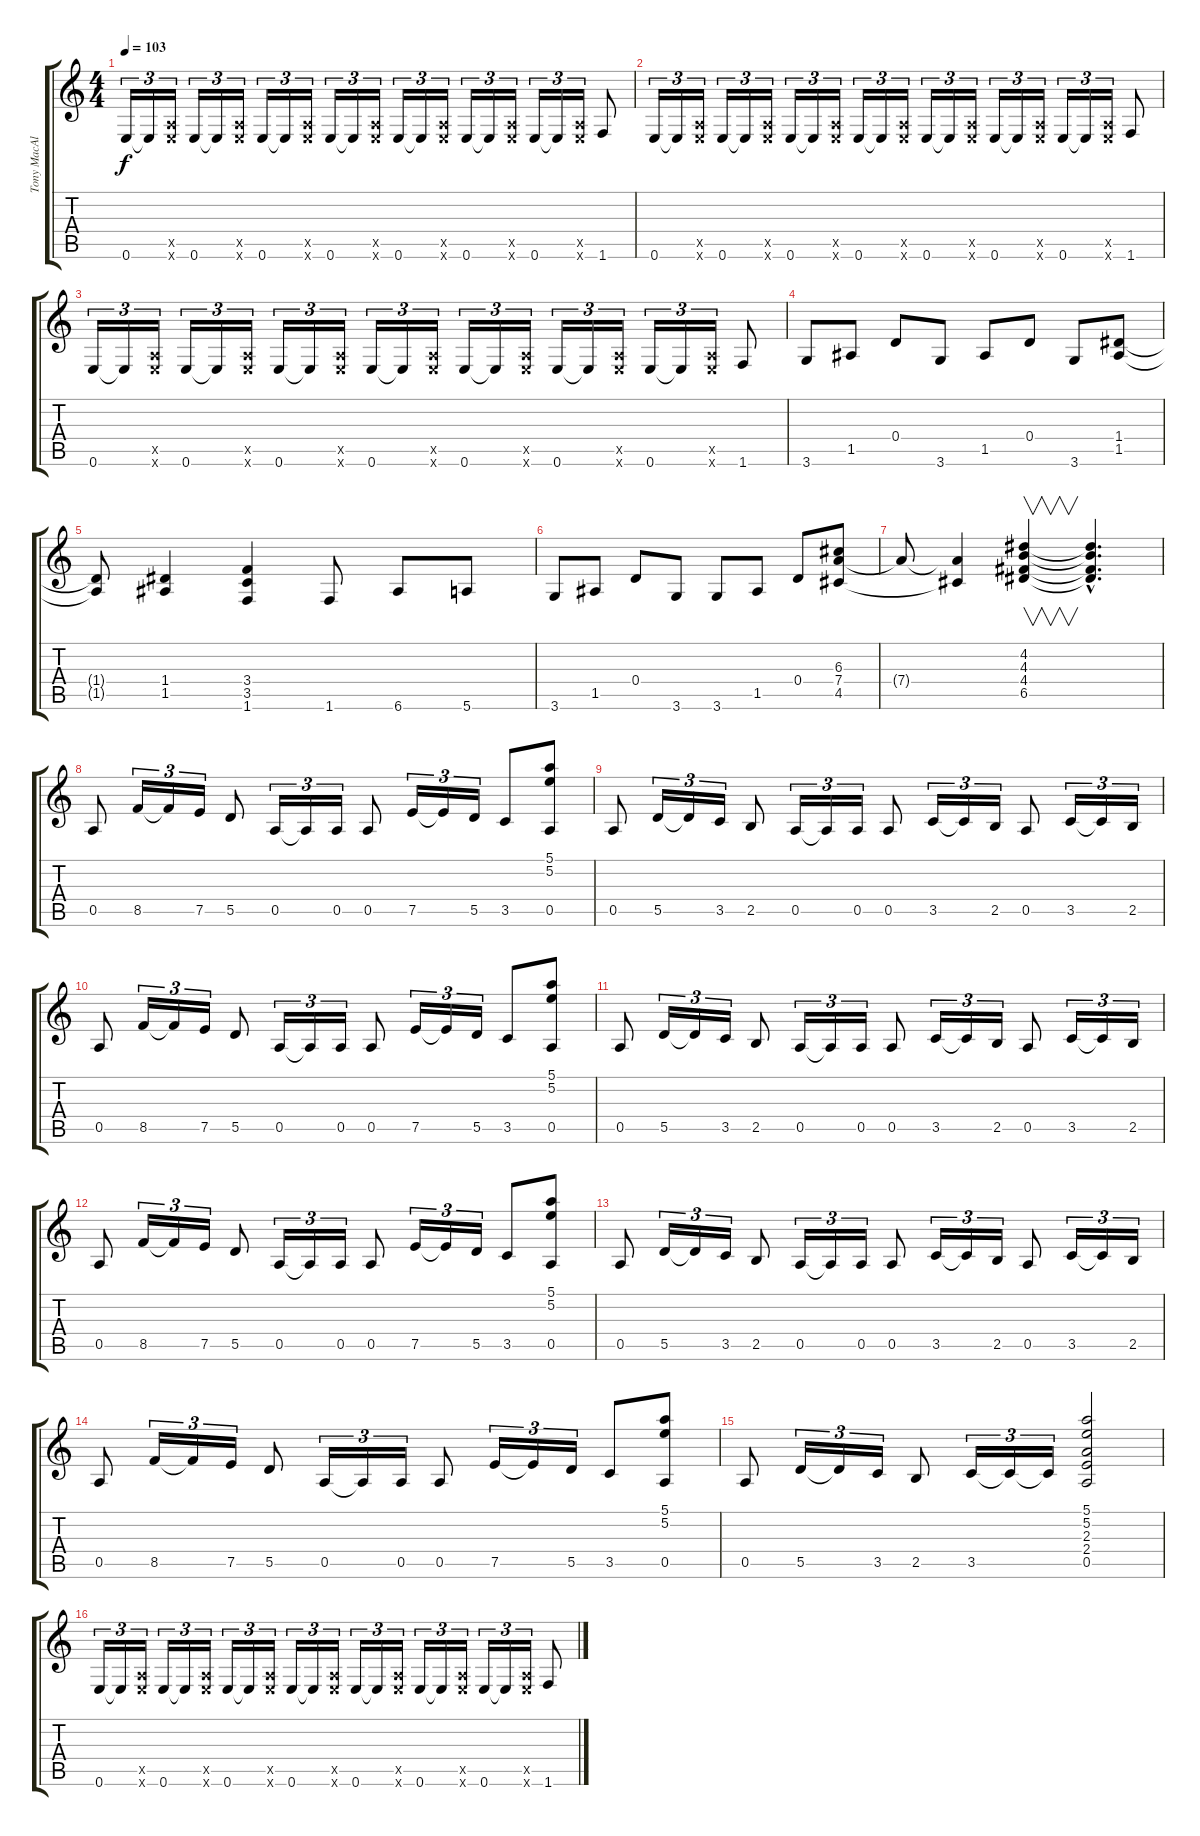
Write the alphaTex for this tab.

\track ("Tony MacAlpine" "Tony MacAl") {instrument overdrivenguitar}
\staff {score tabs}
\tuning (E4 B3 G3 D3 A2 E2) {hide}
\ts (4 4)
\tempo 103
\clef g2
\ks c
0.6.16{tu (3 2) dy f} 0.6{t}.16{tu (3 2)} (0.5{x} 0.6{x}).16{tu (3 2)} 0.6.16{tu (3 2)} 0.6{t}.16{tu (3 2)} (0.5{x} 0.6{x}).16{tu (3 2)} 0.6.16{tu (3 2)} 0.6{t}.16{tu (3 2)} (0.5{x} 0.6{x}).16{tu (3 2)} 0.6.16{tu (3 2)} 0.6{t}.16{tu (3 2)} (0.5{x} 0.6{x}).16{tu (3 2)} 0.6.16{tu (3 2)} 0.6{t}.16{tu (3 2)} (0.5{x} 0.6{x}).16{tu (3 2)} 0.6.16{tu (3 2)} 0.6{t}.16{tu (3 2)} (0.5{x} 0.6{x}).16{tu (3 2)} 0.6.16{tu (3 2)} 0.6{t}.16{tu (3 2)} (0.5{x} 0.6{x}).16{tu (3 2)} 1.6.8 |
0.6.16{tu (3 2)} 0.6{t}.16{tu (3 2)} (0.5{x} 0.6{x}).16{tu (3 2)} 0.6.16{tu (3 2)} 0.6{t}.16{tu (3 2)} (0.5{x} 0.6{x}).16{tu (3 2)} 0.6.16{tu (3 2)} 0.6{t}.16{tu (3 2)} (0.5{x} 0.6{x}).16{tu (3 2)} 0.6.16{tu (3 2)} 0.6{t}.16{tu (3 2)} (0.5{x} 0.6{x}).16{tu (3 2)} 0.6.16{tu (3 2)} 0.6{t}.16{tu (3 2)} (0.5{x} 0.6{x}).16{tu (3 2)} 0.6.16{tu (3 2)} 0.6{t}.16{tu (3 2)} (0.5{x} 0.6{x}).16{tu (3 2)} 0.6.16{tu (3 2)} 0.6{t}.16{tu (3 2)} (0.5{x} 0.6{x}).16{tu (3 2)} 1.6.8 |
0.6.16{tu (3 2)} 0.6{t}.16{tu (3 2)} (0.5{x} 0.6{x}).16{tu (3 2)} 0.6.16{tu (3 2)} 0.6{t}.16{tu (3 2)} (0.5{x} 0.6{x}).16{tu (3 2)} 0.6.16{tu (3 2)} 0.6{t}.16{tu (3 2)} (0.5{x} 0.6{x}).16{tu (3 2)} 0.6.16{tu (3 2)} 0.6{t}.16{tu (3 2)} (0.5{x} 0.6{x}).16{tu (3 2)} 0.6.16{tu (3 2)} 0.6{t}.16{tu (3 2)} (0.5{x} 0.6{x}).16{tu (3 2)} 0.6.16{tu (3 2)} 0.6{t}.16{tu (3 2)} (0.5{x} 0.6{x}).16{tu (3 2)} 0.6.16{tu (3 2)} 0.6{t}.16{tu (3 2)} (0.5{x} 0.6{x}).16{tu (3 2)} 1.6.8 |
3.6.8 1.5.8 0.4.8 3.6.8 1.5.8 0.4.8 3.6.8 (1.4 1.5).8 |
(1.4{t} 1.5{t}).8 (1.4 1.5).4 (3.4 3.5 1.6).4 1.6.8 6.6.8 5.6.8 |
3.6.8 1.5.8 0.4.8 3.6.8 3.6.8 1.5.8 0.4.8 (6.3 7.4 4.5).8 |
7.4{t}.8 (7.4{t} 4.5{t}).4 (4.2 4.3 4.4 6.5).4{v} (4.2{hac t} 4.3{hac t} 4.4{hac t} 6.5{hac t}).4{d} |
0.5.8 8.5.16{tu (3 2)} 8.5{t}.16{tu (3 2)} 7.5.16{tu (3 2)} 5.5.8 0.5.16{tu (3 2)} 0.5{t}.16{tu (3 2)} 0.5.16{tu (3 2)} 0.5.8 7.5.16{tu (3 2)} 7.5{t}.16{tu (3 2)} 5.5.16{tu (3 2)} 3.5.8 (5.1 5.2 0.5).8 |
0.5.8 5.5.16{tu (3 2)} 5.5{t}.16{tu (3 2)} 3.5.16{tu (3 2)} 2.5.8 0.5.16{tu (3 2)} 0.5{t}.16{tu (3 2)} 0.5.16{tu (3 2)} 0.5.8 3.5.16{tu (3 2)} 3.5{t}.16{tu (3 2)} 2.5.16{tu (3 2)} 0.5.8 3.5.16{tu (3 2)} 3.5{t}.16{tu (3 2)} 2.5.16{tu (3 2)} |
0.5.8 8.5.16{tu (3 2)} 8.5{t}.16{tu (3 2)} 7.5.16{tu (3 2)} 5.5.8 0.5.16{tu (3 2)} 0.5{t}.16{tu (3 2)} 0.5.16{tu (3 2)} 0.5.8 7.5.16{tu (3 2)} 7.5{t}.16{tu (3 2)} 5.5.16{tu (3 2)} 3.5.8 (5.1 5.2 0.5).8 |
0.5.8 5.5.16{tu (3 2)} 5.5{t}.16{tu (3 2)} 3.5.16{tu (3 2)} 2.5.8 0.5.16{tu (3 2)} 0.5{t}.16{tu (3 2)} 0.5.16{tu (3 2)} 0.5.8 3.5.16{tu (3 2)} 3.5{t}.16{tu (3 2)} 2.5.16{tu (3 2)} 0.5.8 3.5.16{tu (3 2)} 3.5{t}.16{tu (3 2)} 2.5.16{tu (3 2)} |
0.5.8 8.5.16{tu (3 2)} 8.5{t}.16{tu (3 2)} 7.5.16{tu (3 2)} 5.5.8 0.5.16{tu (3 2)} 0.5{t}.16{tu (3 2)} 0.5.16{tu (3 2)} 0.5.8 7.5.16{tu (3 2)} 7.5{t}.16{tu (3 2)} 5.5.16{tu (3 2)} 3.5.8 (5.1 5.2 0.5).8 |
0.5.8 5.5.16{tu (3 2)} 5.5{t}.16{tu (3 2)} 3.5.16{tu (3 2)} 2.5.8 0.5.16{tu (3 2)} 0.5{t}.16{tu (3 2)} 0.5.16{tu (3 2)} 0.5.8 3.5.16{tu (3 2)} 3.5{t}.16{tu (3 2)} 2.5.16{tu (3 2)} 0.5.8 3.5.16{tu (3 2)} 3.5{t}.16{tu (3 2)} 2.5.16{tu (3 2)} |
0.5.8 8.5.16{tu (3 2)} 8.5{t}.16{tu (3 2)} 7.5.16{tu (3 2)} 5.5.8 0.5.16{tu (3 2)} 0.5{t}.16{tu (3 2)} 0.5.16{tu (3 2)} 0.5.8 7.5.16{tu (3 2)} 7.5{t}.16{tu (3 2)} 5.5.16{tu (3 2)} 3.5.8 (5.1 5.2 0.5).8 |
0.5.8 5.5.16{tu (3 2)} 5.5{t}.16{tu (3 2)} 3.5.16{tu (3 2)} 2.5.8 3.5.16{tu (3 2)} 3.5{t}.16{tu (3 2)} 3.5{t}.16{tu (3 2)} (5.1 5.2 2.3 2.4 0.5).2 |
0.6.16{tu (3 2)} 0.6{t}.16{tu (3 2)} (0.5{x} 0.6{x}).16{tu (3 2)} 0.6.16{tu (3 2)} 0.6{t}.16{tu (3 2)} (0.5{x} 0.6{x}).16{tu (3 2)} 0.6.16{tu (3 2)} 0.6{t}.16{tu (3 2)} (0.5{x} 0.6{x}).16{tu (3 2)} 0.6.16{tu (3 2)} 0.6{t}.16{tu (3 2)} (0.5{x} 0.6{x}).16{tu (3 2)} 0.6.16{tu (3 2)} 0.6{t}.16{tu (3 2)} (0.5{x} 0.6{x}).16{tu (3 2)} 0.6.16{tu (3 2)} 0.6{t}.16{tu (3 2)} (0.5{x} 0.6{x}).16{tu (3 2)} 0.6.16{tu (3 2)} 0.6{t}.16{tu (3 2)} (0.5{x} 0.6{x}).16{tu (3 2)} 1.6.8
